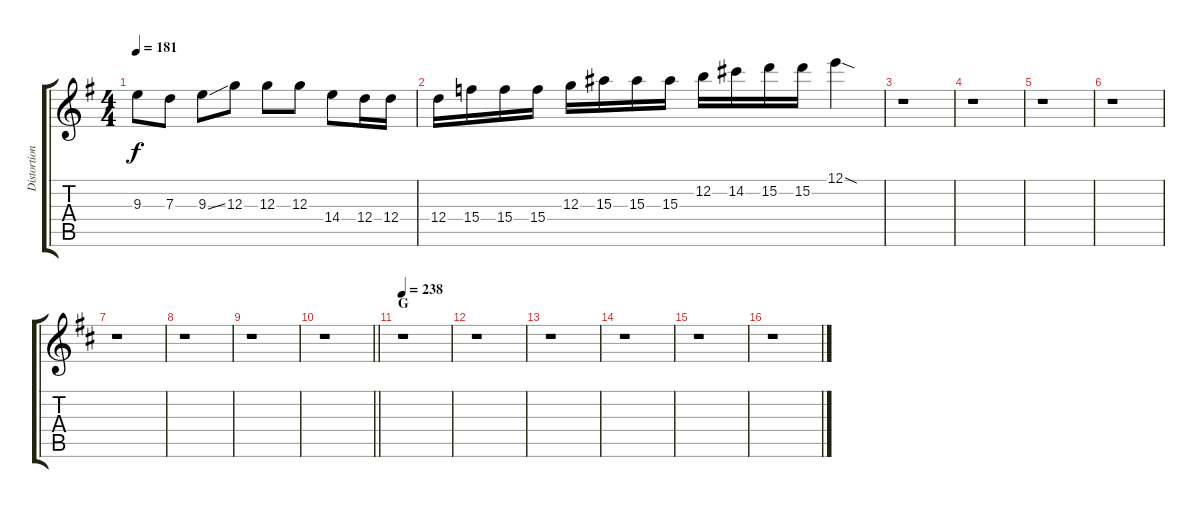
\track ("Distortion 2" "Distortion") {instrument distortionguitar}
\staff {score tabs}
\tuning (E4 B3 G3 D3 A2 E2) {hide}
\ts (4 4)
\tempo 181
\clef g2
\ks g
9.3.8{dy f} 7.3.8 9.3{ss}.8 12.3.8 12.3.8 12.3.8 14.4.8 12.4.16 12.4.16 |
12.4.16 15.4.16 15.4.16 15.4.16 12.3.16 15.3.16 15.3.16 15.3.16 12.2.16 14.2.16 15.2.16 15.2.16 12.1{sod}.4 |
r.1 |
r.1 |
r.1 |
r.1 |
\ks d
r.1 |
r.1 |
r.1 |
\barLineRight lightlight
r.1 |
\section ("" "G")
\tempo 238
r.1 |
r.1 |
r.1 |
r.1 |
r.1 |
r.1
